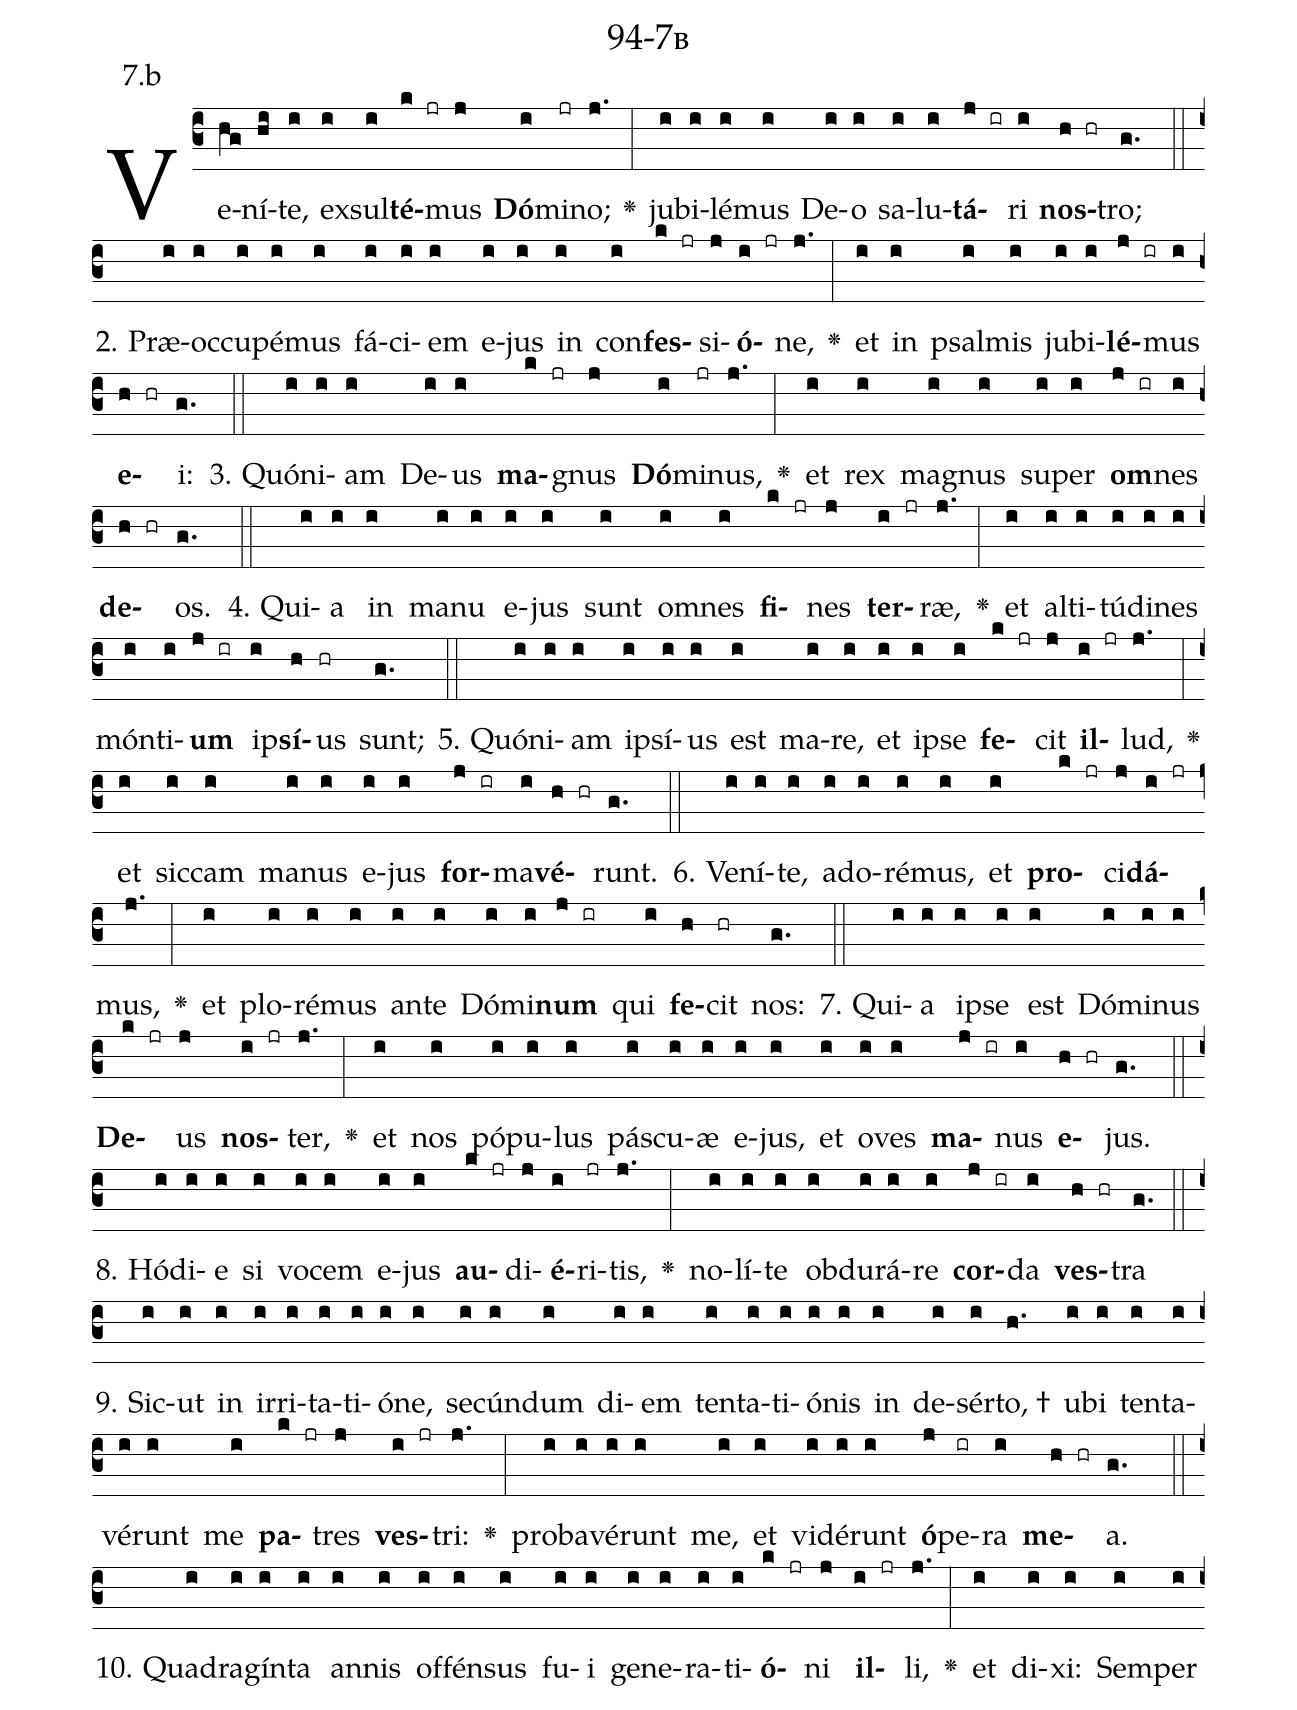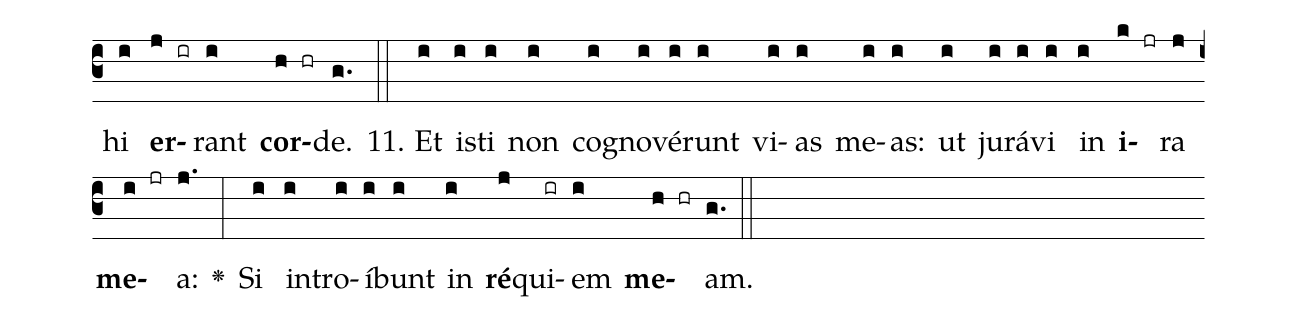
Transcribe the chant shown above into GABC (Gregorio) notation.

name: 94-7b;
annotation: 7.b;
%%
(c3)Ve(hg)ní(hi)te,(i) ex(i)sul(i)<b>té</b>(k jr)mus(j) <b>Dó</b>(i)mi(jr)no;(j.) <v>\greheightstar</v>(:) ju(i)bi(i)lé(i)mus(i) De(i)o(i) sa(i)lu(i)<b>tá</b>(j ir)ri(i) <b>nos</b>(h hr)tro;(g.) (::)
2. Præ(i)oc(i)cu(i)pé(i)mus(i) fá(i)ci(i)em(i) e(i)jus(i) in(i) con(i)<b>fes</b>(k jr)si(j)<b>ó</b>(i jr)ne,(j.) <v>\greheightstar</v>(:) et(i) in(i) psal(i)mis(i) ju(i)bi(i)<b>lé</b>(j ir)mus(i) <b>e</b>(h hr)i:(g.) (::)
3. Quón(i)i(i)am(i) De(i)us(i) <b>ma</b>(k jr)gnus(j) <b>Dó</b>(i)mi(jr)nus,(j.) <v>\greheightstar</v>(:) et(i) rex(i) ma(i)gnus(i) su(i)per(i) <b>om</b>(j ir)nes(i) <b>de</b>(h hr)os.(g.) (::)
4. Qui(i)a(i) in(i) ma(i)nu(i) e(i)jus(i) sunt(i) om(i)nes(i) <b>fi</b>(k jr)nes(j) <b>ter</b>(i jr)ræ,(j.) <v>\greheightstar</v>(:) et(i) al(i)ti(i)tú(i)di(i)nes(i) món(i)ti(i)<b>um</b>(j ir) ip(i)<b>sí</b>(h)us(hr) sunt;(g.) (::)
5. Quón(i)i(i)am(i) ip(i)sí(i)us(i) est(i) ma(i)re,(i) et(i) ip(i)se(i) <b>fe</b>(k jr)cit(j) <b>il</b>(i jr)lud,(j.) <v>\greheightstar</v>(:) et(i) sic(i)cam(i) ma(i)nus(i) e(i)jus(i) <b>for</b>(j ir)ma(i)<b>vé</b>(h hr)runt.(g.) (::)
6. Ve(i)ní(i)te,(i) ad(i)o(i)ré(i)mus,(i) et(i) <b>pro</b>(k jr)ci(j)<b>dá</b>(i jr)mus,(j.) <v>\greheightstar</v>(:) et(i) plo(i)ré(i)mus(i) an(i)te(i) Dó(i)mi(i)<b>num</b>(j ir) qui(i) <b>fe</b>(h)cit(hr) nos:(g.) (::)
7. Qui(i)a(i) ip(i)se(i) est(i) Dó(i)mi(i)nus(i) <b>De</b>(k jr)us(j) <b>nos</b>(i jr)ter,(j.) <v>\greheightstar</v>(:) et(i) nos(i) pó(i)pu(i)lus(i) pás(i)cu(i)æ(i) e(i)jus,(i) et(i) o(i)ves(i) <b>ma</b>(j ir)nus(i) <b>e</b>(h hr)jus.(g.) (::)
8. Hó(i)di(i)e(i) si(i) vo(i)cem(i) e(i)jus(i) <b>au</b>(k jr)di(j)<b>é</b>(i)ri(jr)tis,(j.) <v>\greheightstar</v>(:) no(i)lí(i)te(i) ob(i)du(i)rá(i)re(i) <b>cor</b>(j ir)da(i) <b>ves</b>(h hr)tra(g.) (::)
9. Sic(i)ut(i) in(i) ir(i)ri(i)ta(i)ti(i)ó(i)ne,(i) se(i)cún(i)dum(i) di(i)em(i) ten(i)ta(i)ti(i)ó(i)nis(i) in(i) de(i)sér(i)to, †(h.) u(i)bi(i) ten(i)ta(i)vé(i)runt(i) me(i) <b>pa</b>(k jr)tres(j) <b>ves</b>(i jr)tri:(j.) <v>\greheightstar</v>(:) pro(i)ba(i)vé(i)runt(i) me,(i) et(i) vi(i)dé(i)runt(i) <b>ó</b>(j)pe(ir)ra(i) <b>me</b>(h hr)a.(g.) (::)
10. Qua(i)dra(i)gín(i)ta(i) an(i)nis(i) of(i)fén(i)sus(i) fu(i)i(i) ge(i)ne(i)ra(i)ti(i)<b>ó</b>(k jr)ni(j) <b>il</b>(i jr)li,(j.) <v>\greheightstar</v>(:) et(i) di(i)xi:(i) Sem(i)per(i) hi(i) <b>er</b>(j ir)rant(i) <b>cor</b>(h hr)de.(g.) (::)
11. Et(i) is(i)ti(i) non(i) co(i)gno(i)vé(i)runt(i) vi(i)as(i) me(i)as:(i) ut(i) ju(i)rá(i)vi(i) in(i) <b>i</b>(k jr)ra(j) <b>me</b>(i jr)a:(j.) <v>\greheightstar</v>(:) Si(i) in(i)tro(i)í(i)bunt(i) in(i) <b>ré</b>(j)qui(ir)em(i) <b>me</b>(h hr)am.(g.) (::)
